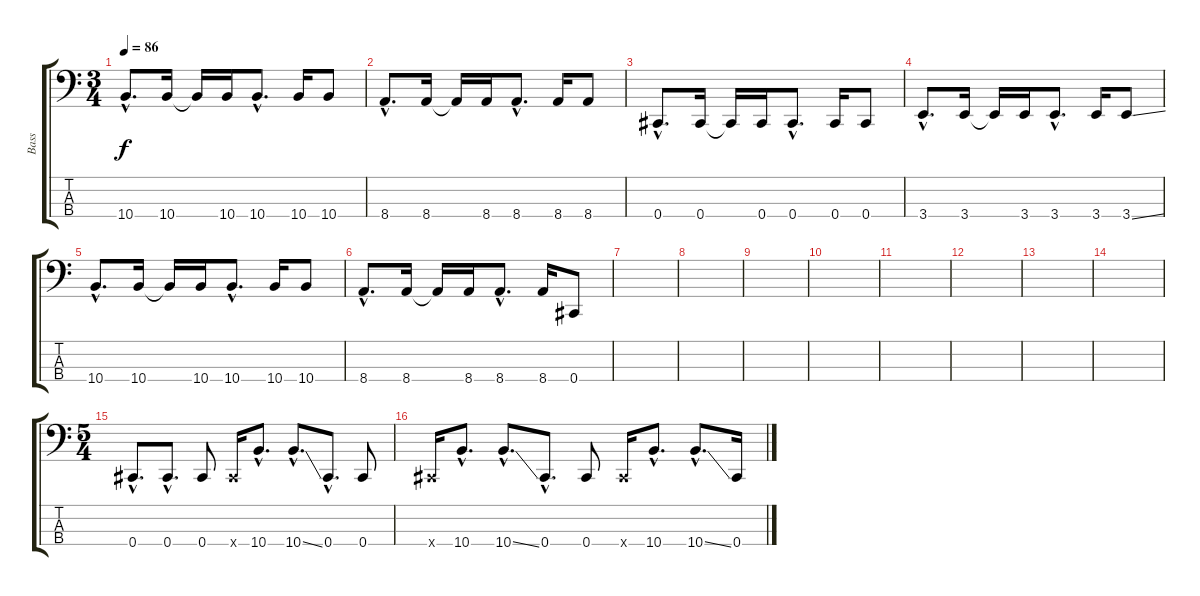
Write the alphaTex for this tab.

\track ("Bass" "Bass") {instrument electricbasspick}
\staff {score tabs}
\tuning (Gb2 Db2 Ab1 Db1) {hide}
\ts (3 4)
\tempo 86
\clef f4
\ks c
10.4{hac}.8{d dy f} 10.4.16 10.4{t}.16 10.4.16 10.4{hac}.8{d} 10.4.16 10.4.8 |
8.4{hac}.8{d} 8.4.16 8.4{t}.16 8.4.16 8.4{hac}.8{d} 8.4.16 8.4.8 |
0.4{hac}.8{d} 0.4.16 0.4{t}.16 0.4.16 0.4{hac}.8{d} 0.4.16 0.4.8 |
3.4{hac}.8{d} 3.4.16 3.4{t}.16 3.4.16 3.4{hac}.8{d} 3.4.16 3.4{ss}.8 |
10.4{hac}.8{d} 10.4.16 10.4{t}.16 10.4.16 10.4{hac}.8{d} 10.4.16 10.4.8 |
8.4{hac}.8{d} 8.4.16 8.4{t}.16 8.4.16 8.4{hac}.8{d} 8.4.16 0.4.8 |
|
|
|
|
|
|
|
|
\ts (5 4)
0.4{hac}.8{d} 0.4{hac}.8{d} 0.4.8 0.4{x}.16 10.4{hac}.8{d} 10.4{ss hac}.8{d} 0.4{hac}.8{d} 0.4.8 |
0.4{x}.16 10.4{hac}.8{d} 10.4{ss hac}.8{d} 0.4{hac}.8{d} 0.4.8 0.4{x}.16 10.4{hac}.8{d} 10.4{ss hac}.8{d} 0.4.16
